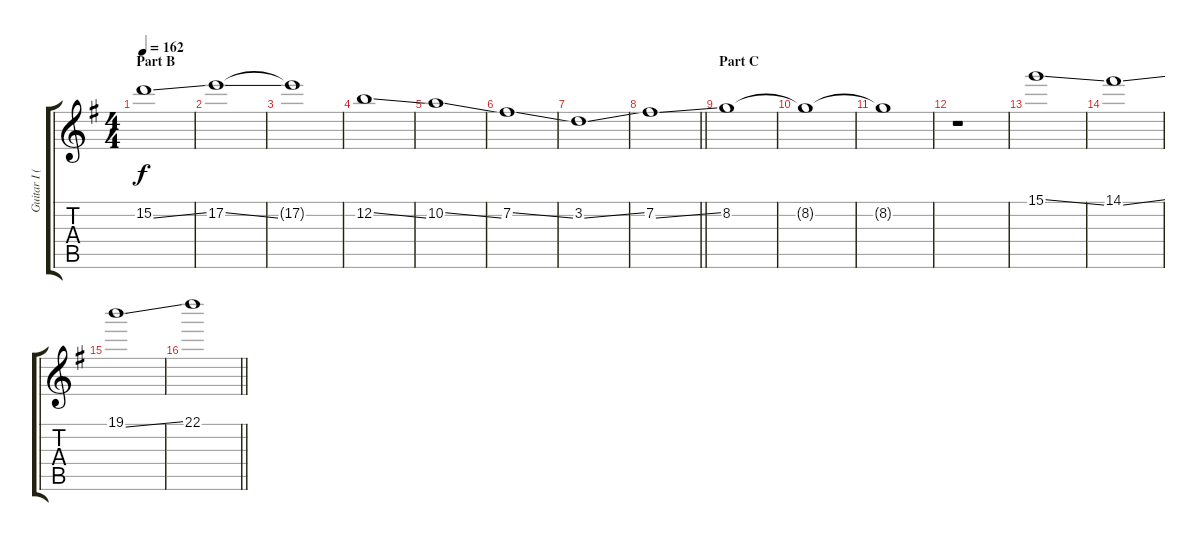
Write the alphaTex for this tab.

\track ("Guitar I (Sugizo)" "Guitar I (") {instrument distortionguitar}
\staff {score tabs}
\tuning (E4 B3 G3 D3 A2 E2) {hide}
\ts (4 4)
\section ("" "Part B")
\tempo 162
\clef g2
\ks g
15.2{ss}.1{dy f} |
17.2{ss}.1 |
17.2{t}.1 |
12.2{ss}.1 |
10.2{ss}.1 |
7.2{ss}.1 |
3.2{ss}.1 |
\barLineRight lightlight
7.2{ss}.1 |
\section ("" "Part C")
8.2.1 |
8.2{t}.1 |
8.2{t}.1 |
r.1 |
15.1{ss}.1 |
14.1{ss}.1 |
19.1{ss}.1 |
\barLineRight lightlight
22.1.1
